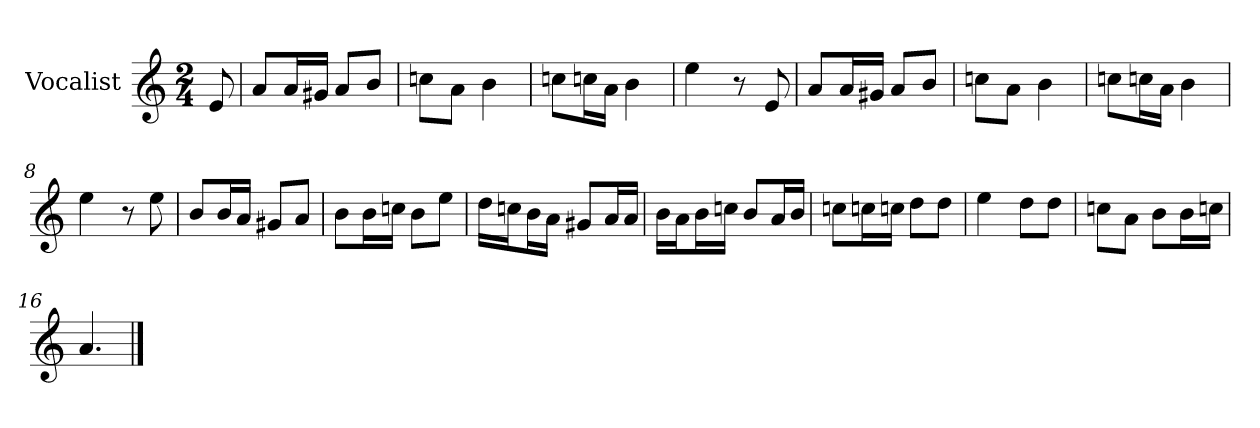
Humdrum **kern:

**kern
*part1
*staff1
*I"Vocalist
*k[]
*a:
*M2/4
=
8e
=1
8aL
16aL
16g#XJJ
8aL
8bJ
=2
8ccnL
8aJ
4b
=3
8ccnL
16ccnL
16aJJ
4b
=4
4ee
8r
8e
=5
8aL
16aL
16g#XJJ
8aL
8bJ
=6
8ccnL
8aJ
4b
=7
8ccnL
16ccnL
16aJJ
4b
=8
4ee
8r
8ee
=9
8bL
16bL
16aJJ
8g#XL
8aJ
=10
8bL
16bL
16ccnJJ
8bL
8eeJ
=11
16ddLL
16ccnJ
16bL
16aJJ
8g#XL
16aL
16aJJ
=12
16bLL
16aJ
16bL
16ccnJJ
8bL
16aL
16bJJ
=13
8ccnL
16ccnL
16ccnJJ
8ddL
8ddJ
=14
4ee
8ddL
8ddJ
=15
8ccnL
8aJ
8bL
16bL
16ccnJJ
=16
4.a
==
*-
